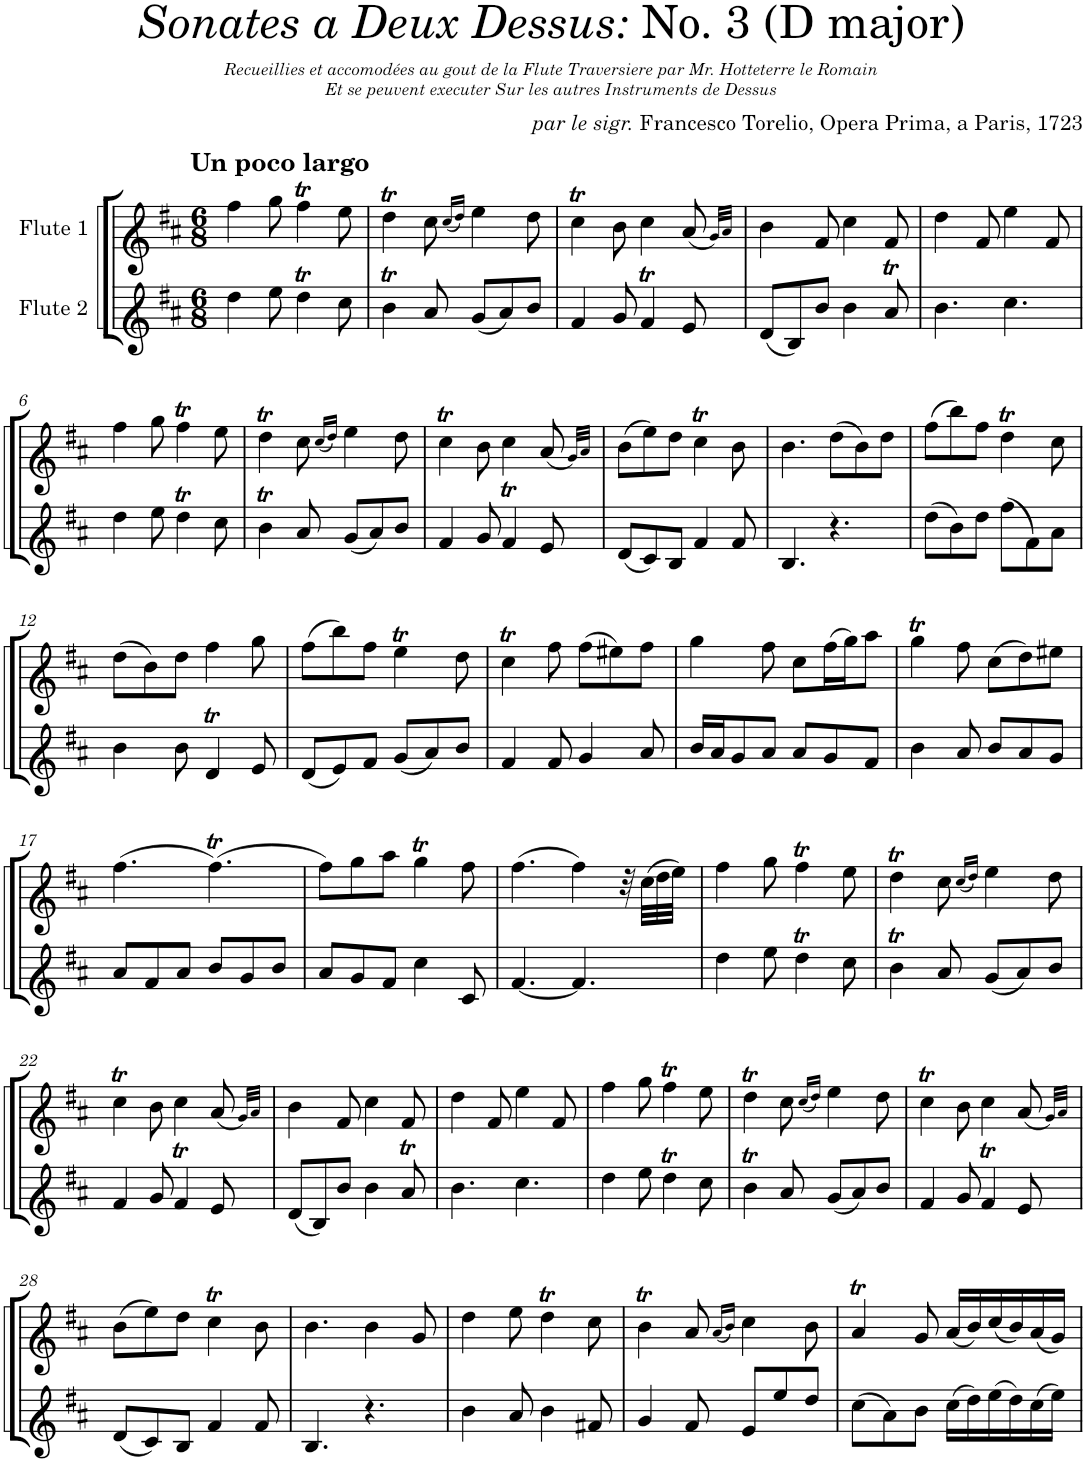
**kern	**kern
*part2	*part1
*staff2	*staff1
*I"Flute 2	*I"Flute 1
*I'Fl	*I'Fl
*clefG1	*clefG1
*k[f#c#]	*k[f#c#]
*M6/8	*M6/8
=1	=1
!	!LO:TX:a:B:t=Un poco largo
4ff#\	4aa\
8gg\	8bb\
4ff#t\	4aaT\
8ee\	8gg\
=2	=2
4ddT\	4ff#t\
8cc#/	8ee\
.	(16qee/LL
.	16qff#/JJ)
(8b/L	4gg\
8cc#/)	.
8dd/J	8ff#\
=3	=3
4a/	4eeT\
8b/	8dd\
4aT/	4ee\
8g/	(8cc#/
.	32qb/LLL)
.	32qcc#/JJJ
=4	=4
(8f#/L	4dd\
8d/)	.
8dd/J	8a/
4dd\	4ee\
8cc#t/	8a/
=5	=5
4.dd\	4ff#\
.	8a/
4.ee\	4gg\
.	8a/
!!LO:LB:g=z
=6	=6
4ff#\	4aa\
8gg\	8bb\
4ff#t\	4aaT\
8ee\	8gg\
=7	=7
4ddT\	4ff#t\
8cc#/	8ee\
.	(16qee/LL
.	16qff#/JJ)
(8b/L	4gg\
8cc#/)	.
8dd/J	8ff#\
=8	=8
4a/	4eeT\
8b/	8dd\
4aT/	4ee\
8g/	(8cc#/
.	32qb/LLL)
.	32qcc#/JJJ
=9	=9
(8f#/L	(8dd\L
8e/)	8gg\)
8d/J	8ff#\J
4a/	4eeT\
8a/	8dd\
=10	=10
4.d/	4.dd\
4.r	(8ff#\L
.	8dd\)
.	8ff#\J
=11	=11
(8ff#\L	(8aa\L
8dd\)	8ddd\)
8ff#\J	8aa\J
(8aa\L	4ff#t\
8a\)	.
8cc#\J	8ee\
!!LO:LB:g=z
=12	=12
4dd\	(8ff#\L
.	8dd\)
8dd\	8ff#\J
4f#t/	4aa\
8g/	8bb\
=13	=13
(8f#/L	(8aa\L
8g/)	8ddd\)
8a/J	8aa\J
(8b/L	4ggT\
8cc#/)	.
8dd/J	8ff#\
=14	=14
4a/	4eeT\
8a/	8aa\
4b/	(8aa\L
.	8gg#X\)
8cc#/	8aa\J
=15	=15
16dd/LL	4bb\
16cc#/J	.
8b/	.
8cc#/J	8aa\
8cc#/L	8ee\L
8b/	(16aa\L
.	16bb\J)
8a/J	8ccc#\J
=16	=16
4dd\	4bbT\
8cc#/	8aa\
8dd/L	(8ee\L
8cc#/	8ff#\)
8b/J	8gg#X\J
!!LO:LB:g=z
=17	=17
8cc#/L	(4.aa\
8a/	.
8cc#/J	.
8dd/L	(4.aaT\)
8b/	.
8dd/J	.
=18	=18
8cc#/L	8aa\L)
8b/	8bb\
8a/J	8ccc#\J
4ee\	4bbT\
8e/	8aa\
=19	=19
[4.a/	(4.aa\
4.a/]	4aa\)
.	32r
.	(32ee\LLL
.	32ff#\
.	32gg\JJJ)
=20	=20
4ff#\	4aa\
8gg\	8bb\
4ff#t\	4aaT\
8ee\	8gg\
=21	=21
4ddT\	4ff#t\
8cc#/	8ee\
.	(16qee/LL
.	16qff#/JJ)
(8b/L	4gg\
8cc#/)	.
8dd/J	8ff#\
!!LO:LB:g=z
=22	=22
4a/	4eeT\
8b/	8dd\
4aT/	4ee\
8g/	(8cc#/
.	32qb/LLL)
.	32qcc#/JJJ
=23	=23
(8f#/L	4dd\
8d/)	.
8dd/J	8a/
4dd\	4ee\
8cc#t/	8a/
=24	=24
4.dd\	4ff#\
.	8a/
4.ee\	4gg\
.	8a/
=25	=25
4ff#\	4aa\
8gg\	8bb\
4ff#t\	4aaT\
8ee\	8gg\
=26	=26
4ddT\	4ff#t\
8cc#/	8ee\
.	(16qee/LL
.	16qff#/JJ)
(8b/L	4gg\
8cc#/)	.
8dd/J	8ff#\
=27	=27
4a/	4eeT\
8b/	8dd\
4aT/	4ee\
8g/	(8cc#/
.	32qb/LLL)
.	32qcc#/JJJ
!!LO:LB:g=z
=28	=28
(8f#/L	(8dd\L
8e/)	8gg\)
8d/J	8ff#\J
4a/	4eeT\
8a/	8dd\
=29	=29
4.d/	4.dd\
4.r	4dd\
.	8b/
=30	=30
4dd\	4ff#\
8cc#/	8gg\
4dd\	4ff#t\
8a#X/	8ee\
=31	=31
4b/	4ddT\
8a/	8cc#/
.	(16qcc#/LL
.	16qdd/JJ)
8g/L	4ee\
8gg/	.
8ff#/J	8dd\
=32	=32
(8ee\L	4cc#t/
8cc#\)	.
8dd\J	8b/
(16ee\LL	(16cc#/LL
16ff#\)	16dd/)
(16gg\	(16ee/
16ff#\)	16dd/)
(16ee\	(16cc#/
16gg\JJ)	16b/JJ)
=	=
*-	*-
